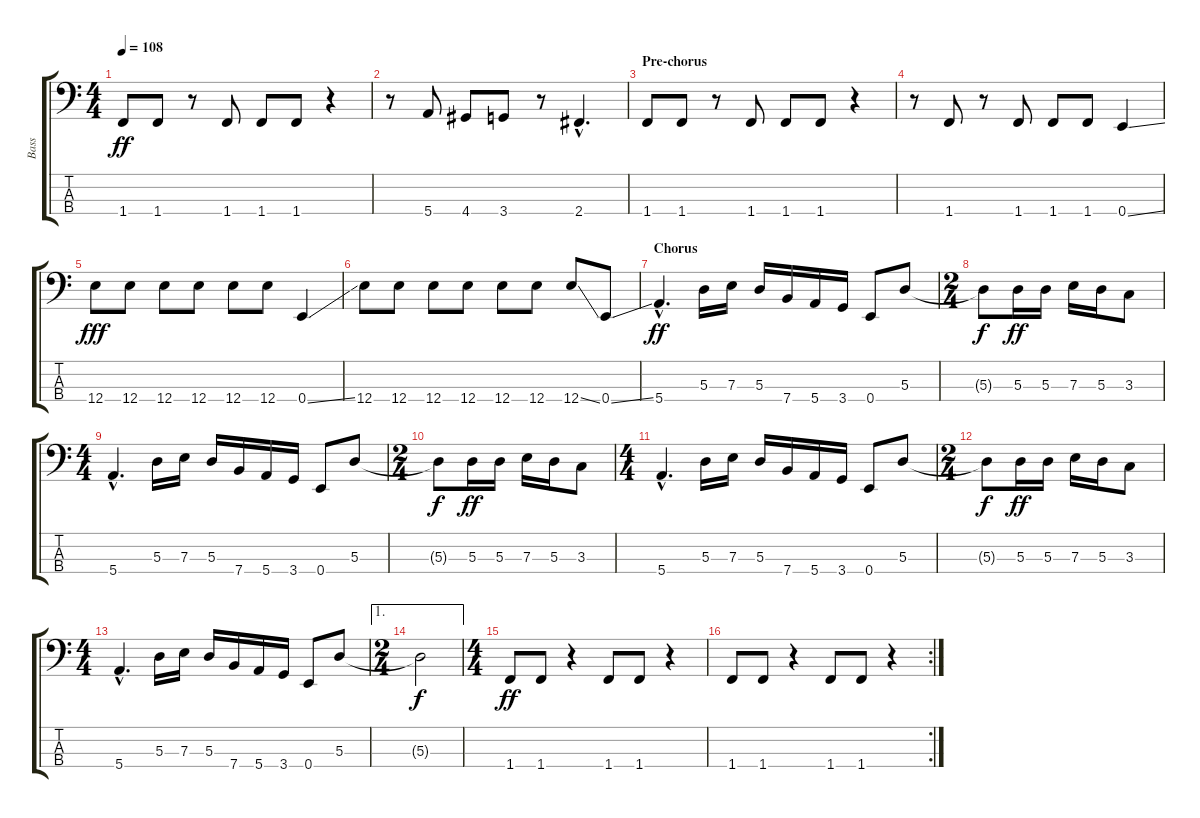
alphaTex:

\track ("Bass" "Bass") {instrument electricbassfinger}
\staff {score tabs}
\tuning (G2 D2 A1 E1) {hide}
\ts (4 4)
\tempo 108
\clef f4
\ks c
1.4.8{dy ff} 1.4.8 r.8 1.4.8 1.4.8 1.4.8 r.4 |
r.8 5.4.8 4.4.8 3.4.8 r.8 2.4{hac}.4{d} |
\section ("" "Pre-chorus")
1.4.8 1.4.8 r.8 1.4.8 1.4.8 1.4.8 r.4 |
r.8 1.4.8 r.8 1.4.8 1.4.8 1.4.8 0.4{ss}.4 |
12.4.8{dy fff} 12.4.8 12.4.8 12.4.8 12.4.8 12.4.8 0.4{ss}.4 |
12.4.8 12.4.8 12.4.8 12.4.8 12.4.8 12.4.8 12.4{ss}.8 0.4{ss}.8 |
\section ("" "Chorus")
5.4{hac}.4{d dy ff} 5.3.16 7.3.16 5.3.16 7.4.16 5.4.16 3.4.16 0.4.8 5.3.8 |
\ts (2 4)
5.3{t}.8{dy f} 5.3.16{dy ff} 5.3.16 7.3.16 5.3.16 3.3.8 |
\ts (4 4)
5.4{hac}.4{d} 5.3.16 7.3.16 5.3.16 7.4.16 5.4.16 3.4.16 0.4.8 5.3.8 |
\ts (2 4)
5.3{t}.8{dy f} 5.3.16{dy ff} 5.3.16 7.3.16 5.3.16 3.3.8 |
\ts (4 4)
5.4{hac}.4{d} 5.3.16 7.3.16 5.3.16 7.4.16 5.4.16 3.4.16 0.4.8 5.3.8 |
\ts (2 4)
5.3{t}.8{dy f} 5.3.16{dy ff} 5.3.16 7.3.16 5.3.16 3.3.8 |
\ts (4 4)
5.4{hac}.4{d} 5.3.16 7.3.16 5.3.16 7.4.16 5.4.16 3.4.16 0.4.8 5.3.8 |
\ae 1
\ts (2 4)
5.3{t}.2{dy f} |
\ts (4 4)
1.4.8{dy ff} 1.4.8 r.4 1.4.8 1.4.8 r.4 |
\rc 2
1.4.8 1.4.8 r.4 1.4.8 1.4.8 r.4
